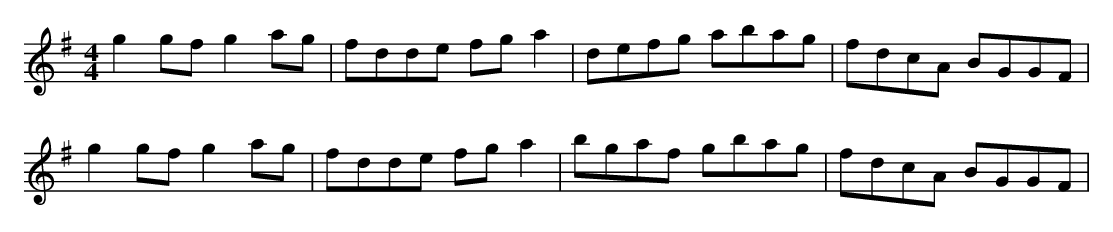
X:1
M:4/4
K:G
g2 gf g2ag|fdde fga2|defg abag|fdcA BGGF|
g2 gf g2ag|fdde fga2|bgaf gbag|fdcA BGGF|
